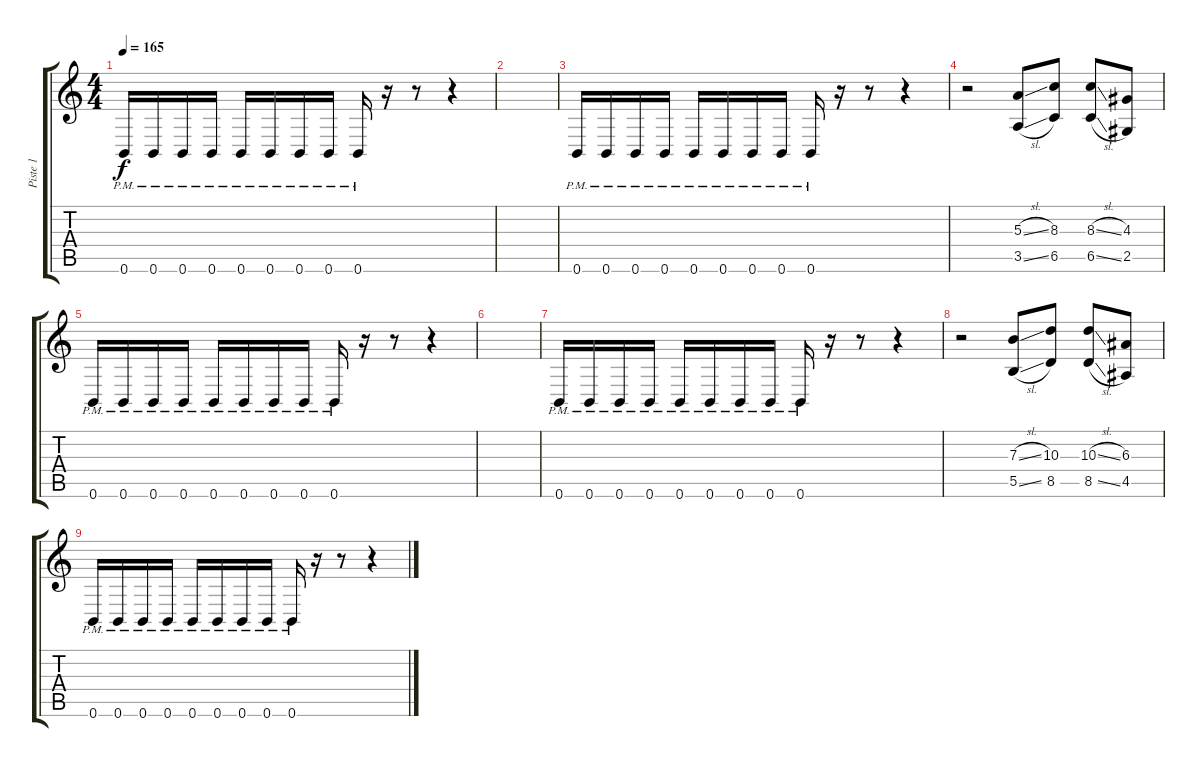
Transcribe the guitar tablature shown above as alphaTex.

\track ("Piste 1" "Piste 1") {instrument distortionguitar}
\staff {score tabs}
\tuning (Db4 Ab3 E3 B2 Gb2 B1) {hide}
\ts (4 4)
\tempo 165
\clef g2
\ks c
0.6{pm}.16{dy f} 0.6{pm}.16 0.6{pm}.16 0.6{pm}.16 0.6{pm}.16 0.6{pm}.16 0.6{pm}.16 0.6{pm}.16 0.6{pm}.16 r.16 r.8 r.4 |
|
0.6{pm}.16 0.6{pm}.16 0.6{pm}.16 0.6{pm}.16 0.6{pm}.16 0.6{pm}.16 0.6{pm}.16 0.6{pm}.16 0.6{pm}.16 r.16 r.8 r.4 |
r.2 (5.3{sl} 3.5{sl}).8 (8.3 6.5).8 (8.3{sl} 6.5{sl}).8 (4.3 2.5).8 |
0.6{pm}.16 0.6{pm}.16 0.6{pm}.16 0.6{pm}.16 0.6{pm}.16 0.6{pm}.16 0.6{pm}.16 0.6{pm}.16 0.6{pm}.16 r.16 r.8 r.4 |
|
0.6{pm}.16 0.6{pm}.16 0.6{pm}.16 0.6{pm}.16 0.6{pm}.16 0.6{pm}.16 0.6{pm}.16 0.6{pm}.16 0.6{pm}.16 r.16 r.8 r.4 |
r.2 (7.3{sl} 5.5{sl}).8 (10.3 8.5).8 (10.3{sl} 8.5{sl}).8 (6.3 4.5).8 |
0.6{pm}.16 0.6{pm}.16 0.6{pm}.16 0.6{pm}.16 0.6{pm}.16 0.6{pm}.16 0.6{pm}.16 0.6{pm}.16 0.6{pm}.16 r.16 r.8 r.4
